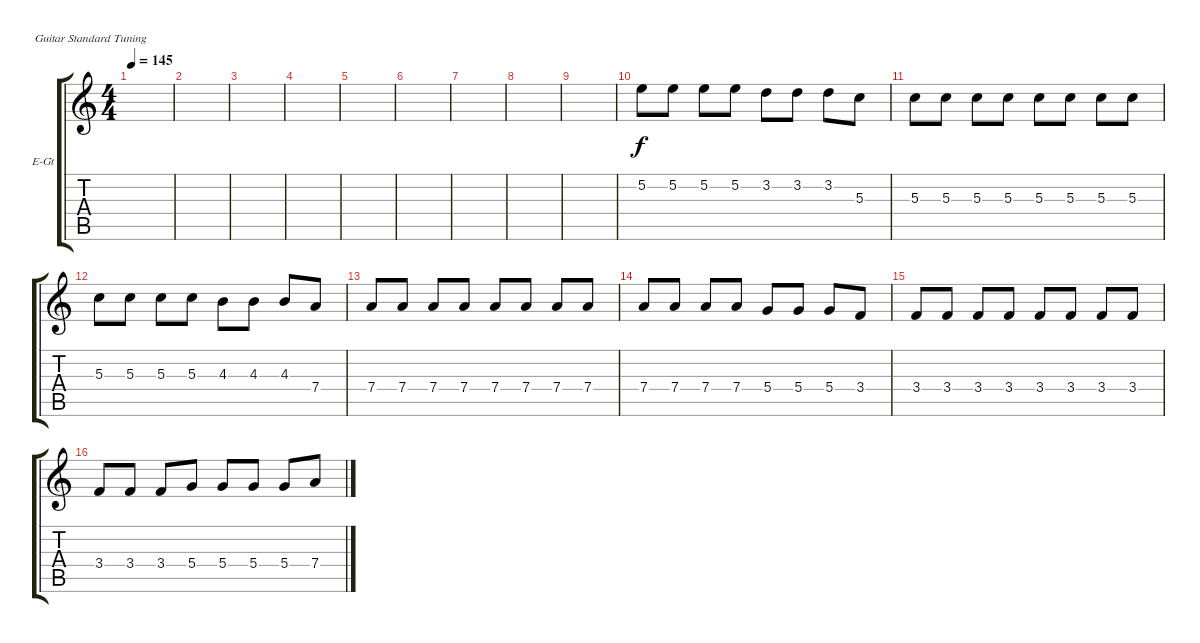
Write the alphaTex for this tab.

\defaultSystemsLayout 4
\bracketExtendMode groupsimilarinstruments
\firstSystemTrackNameOrientation horizontal
\otherSystemsTrackNameOrientation horizontal
\track ("Г. Каспарян " "E-Gt") {instrument electricguitarclean}
\staff {score tabs}
\tuning (E4 B3 G3 D3 A2 E2)
\ts (4 4)
\tempo 145
\clef g2
\ks c
|
|
|
|
|
|
|
|
|
5.2.8 5.2.8 5.2.8 5.2.8 3.2.8 3.2.8 3.2.8 5.3.8 |
5.3.8 5.3.8 5.3.8 5.3.8 5.3.8 5.3.8 5.3.8 5.3.8 |
5.3.8 5.3.8 5.3.8 5.3.8 4.3.8 4.3.8 4.3.8 7.4.8 |
7.4.8 7.4.8 7.4.8 7.4.8 7.4.8 7.4.8 7.4.8 7.4.8 |
7.4.8 7.4.8 7.4.8 7.4.8 5.4.8 5.4.8 5.4.8 3.4.8 |
3.4.8 3.4.8 3.4.8 3.4.8 3.4.8 3.4.8 3.4.8 3.4.8 |
3.4.8 3.4.8 3.4.8 5.4.8 5.4.8 5.4.8 5.4.8 7.4.8
